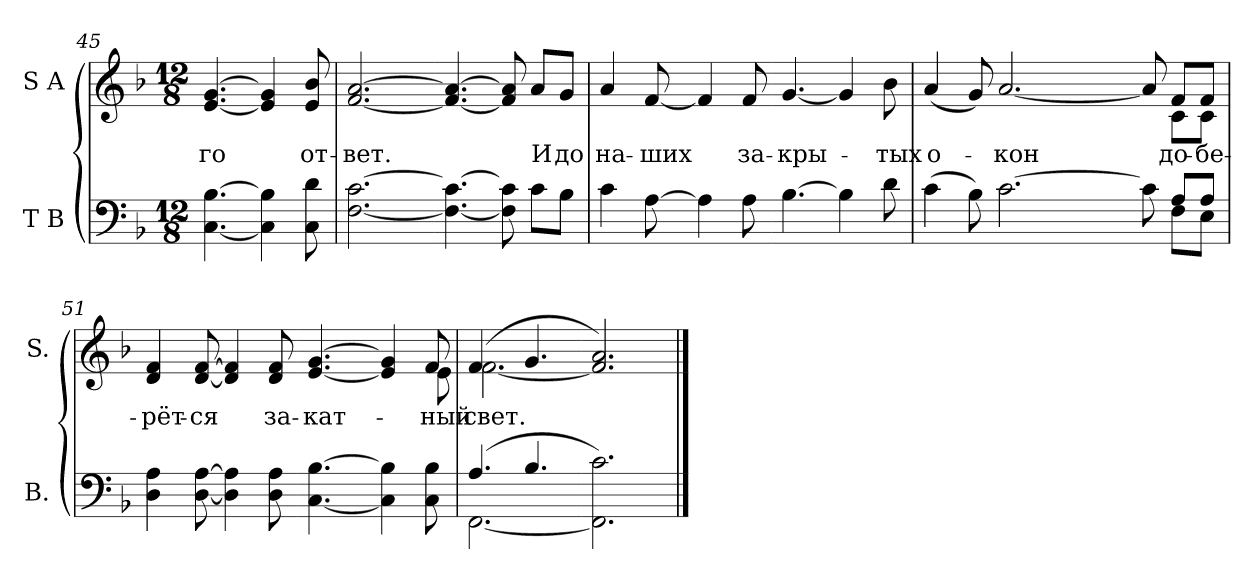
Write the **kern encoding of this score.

**kern	**kern	**text
*part2	*part1	*part1
*staff2	*staff1	*staff1
*I"T B	*I"S A	*
*I'B.	*I'S.	*
*clefF4	*clefG2	*
*k[b-]	*k[b-]	*
*F:	*F:	*
*M12/8	*M12/8	*
=45	=45	=45
!	!	!LO:LY:b:color=#000000
[<4.Ci\ [>4.B-i	[<4.ei/ [>4.gi	-го
4Ci\] 4B-i]	4ei/] 4gi]	.
!	!	!LO:LY:b:color=#000000
8Ci\ 8di	8ei/ 8b-i	от-
=46	=46	=46
!	!	!LO:LY:b:color=#000000
[<2.Fi\ [>2.ci	[<2.fi/ [>2.ai	-вет.
=47-	=47-	=47-
*^	*^	*
4.Fi\_< 4.ci_>	2ryy	4.fi/_< 4.ai_>	2ryy	.
8Fi\] 8ci]	.	8fi/] 8ai]	.	.
!	!	!	!	!LO:LY:b:color=#000000
8ci\L	8ryy	8ai/L	8ryy	И
!	!	!	!	!LO:LY:b:color=#000000
8B-i\J	8ryy	8gi/J	8ryy	до
=48	=48	=48	=48	=48
!	!	!	!	!LO:LY:b:color=#000000
4ci\	2.ryy	4ai/	2.ryy	на-
!	!	!	!	!LO:LY:b:color=#000000
[>8Ai\	.	[<8fi/	.	-ших
4Ai\]	.	4fi/]	.	.
!	!	!	!	!LO:LY:b:color=#000000
8Ai\	.	8fi/	.	за-
!!LO:LB:g=z	!!
=49-	=49-	=49-	=49-	=49-
!	!	!	!	!LO:LY:b:color=#000000
[>4.B-i\	4.ryy	[<4.gi/	4.ryy	-кры-
4B-i\]	4.ryy	4gi/]	4.ryy	.
!	!	!	!	!LO:LY:b:color=#000000
8di\	.	8b-i\	.	-тых
=50	=50	=50	=50	=50
!	!	!	!	!LO:LY:b:color=#000000
(4ci\	4.ryy	(4ai/	2.ryy	о-
8B-i\)	.	8gi/)	.	.
!	!	!	!	!LO:LY:b:color=#000000
[>2.ci\	2ryy	[<2.ai/	.	-кон
.	.	.	4.ryy	.
.	8ryy	.	.	.
.	8ryy	.	.	.
8ci\]	8ryy	8ai/]	8ryy	.
!	!	!	!	!LO:LY:b:color=#000000
8Ai/L	8Fi\L	8fi/L	8ci\L	до-
!	!	!	!	!LO:LY:b:color=#000000
8Ai/J	8Ei\J	8fi/J	8ci\J	-бе-
*v	*v	*	*	*
*	*v	*v	*
=51	=51	=51
*^	*^	*
!	!	!	!	!LO:LY:b:color=#000000
*v	*v	*	*	*
*	*v	*v	*
4Di\ 4Ai	4di/ 4fi	-рёт-
!	!	!LO:LY:b:color=#000000
[<8Di\ [>8Ai	[<8di/ [>8fi	-ся
4Di\] 4Ai]	4di/] 4fi]	.
!	!	!LO:LY:b:color=#000000
8Di\ 8Ai	8di/ 8fi	за-
=52-	=52-	=52-
!	!	!LO:LY:b:color=#000000
*	*^	*
[<4.Ci\ [>4.B-i	[<4.ei/ [>4.gi	8ryy	-кат-
*	*v	*v	*
4Ci\] 4B-i]	4ei/] 4gi]	.
!	!	!LO:LY:b:color=#000000
*	*^	*
8Ci\ 8B-i	8fi/	8ei\	-ный
=53	=53	=53	=53
*^	*	*	*
!	!	!	!	!LO:LY:b:color=#000000
(4.Ai/	[<2.FFi\	(4.fi/	[<2.fi\	свет.
4.B-i/	.	4.gi/	.	.
*v	*v	*	*	*
*	*v	*v	*
=54-	=54-	=54-
2.FFi\] 2.ci)	2.fi/] 2.ai)	.
==	==	==
*-	*-	*-
